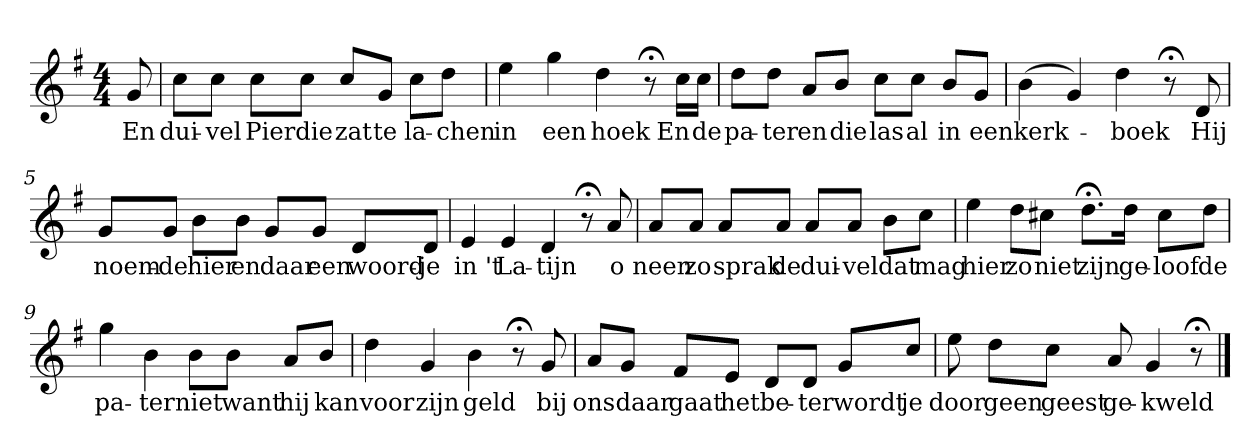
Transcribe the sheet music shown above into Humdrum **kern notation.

**kern	**text
*part1	*part1
*staff1	*staff1
*k[f#]	*
*G:	*
*M4/4	*
*MM120	*
=	=
8g	En
=1	=1
8ccL	dui-
8ccJ	-vel
8ccL	Pier
8ccJ	die
8ccL	zat
8gJ	te
8ccL	la-
8ddJ	-chen
=2	=2
4ee	in
4gg	een
4dd	hoek
8r;<	.
16ccLL	En
16ccJJ	de
=3	=3
8ddL	pa-
8ddJ	-ter
8aL	en
8bJ	die
8ccL	las
8ccJ	al
8bL	in
8gJ	een
=4	=4
(4b	kerk-
4g)	.
4dd	-boek
8r;<	.
8d	Hij
=5	=5
8gL	noem-
8gJ	-de
8bL	hier
8bJ	en
8gL	daar
8gJ	een
8dL	woord-
8dJ	-je
=6	=6
4e	in 't
4e	La-
4d	-tijn
8r;<	.
8a	o
=7	=7
8aL	neen
8aJ	zo
8aL	sprak
8aJ	de
8aL	dui-
8aJ	-vel
8bL	dat
8ccJ	mag
=8	=8
4ee	hier
8ddL	zo
8cc#XJ	niet
8.dd;<L	zijn
16ddJk	ge-
8cc#L	-loof
8ddJ	de
=9	=9
4gg	pa-
4b	-ter
8bL	niet
8bJ	want
8aL	hij
8bJ	kan
=10	=10
4dd	voor
4g	zijn
4b	geld
8r;<	.
8g	bij
=11	=11
8aL	ons
8gJ	daar
8f#L	gaat
8eJ	het
8dL	be-
8dJ	-ter
8gL	wordt
8ccJ	je
=12	=12
8ee	door
8ddL	geen
8ccJ	geest
8a	ge-
4g	-kweld
8r;<	.
==	==
*-	*-
